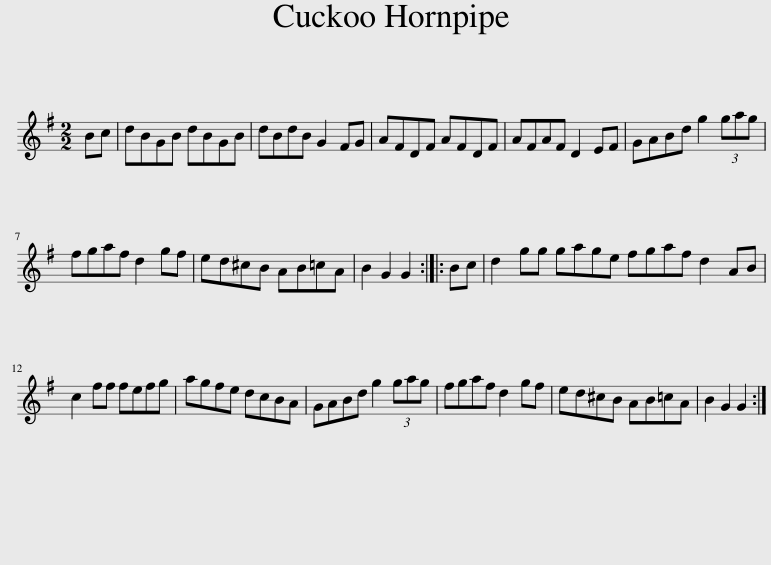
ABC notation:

X:1
L:1/8
M:2/2
I:linebreak $
K:G
V:1 treble
V:1
 Bc | dBGB dBGB | dBdB G2 FG | AFDF AFDF | AFAF D2 EF | %5
 GABd g2 (3gag |$ fgaf d2 gf | ed^cB AB=cA | B2 G2 G2 :: Bc | %10
 d2 gg gage fgaf d2 AB |$ c2 ff fefg | agfe dcBA | GABd g2 (3gag | fgaf d2 gf | %15
 ed^cB AB=cA | B2 G2 G2 :| %17
